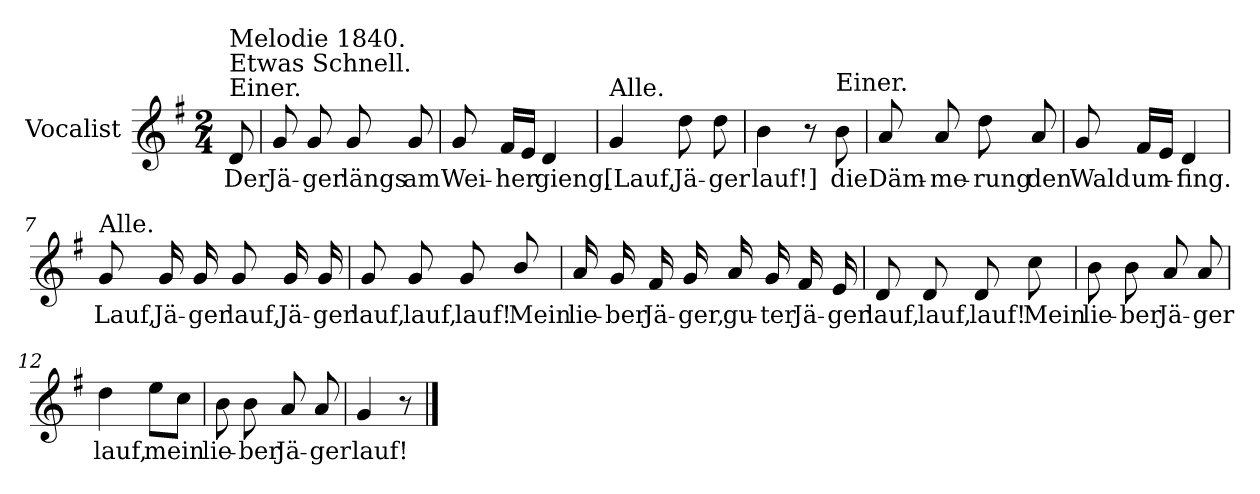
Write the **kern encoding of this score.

**kern	**text
*part1	*part1
*staff1	*staff1
*I"Vocalist	*
*k[f#]	*
*G:	*
*M2/4	*
=	=
!LO:TX:a:t=Einer.	!
!LO:TX:a:t=Etwas Schnell.	!
!LO:TX:a:t=Melodie 1840.	!
8d	Der
=1	=1
8g	Jä-
8g	-ger
8g	längs
8g	am
=2	=2
8g	Wei-
16f#LL	-her
16eJJ	.
4d	gieng,
=3	=3
!LO:TX:a:t=Alle.	!
4g	[Lauf,
8dd	Jä-
8dd	-ger
=4	=4
4b	lauf!]
8r	.
!LO:TX:a:t=Einer.	!
8b	die
=5	=5
8a	Däm-
8a	-me-
8dd	-rung
8a	den
=6	=6
8g	Wald
16f#LL	um-
16eJJ	.
4d	-fing.
=7	=7
!LO:TX:a:t=Alle.	!
8g	Lauf,
16g	Jä-
16g	-ger
8g	lauf,
16g	Jä-
16g	-ger
=8	=8
8g	lauf,
8g	lauf,
8g	lauf!
8b/	Mein
=9	=9
16a	lie-
16g	-ber
16f#	Jä-
16g	-ger,
16a	gu-
16g	-ter
16f#	Jä-
16e	-ger
=10	=10
8d	lauf,
8d	lauf,
8d	lauf!
8cc	Mein
=11	=11
8b	lie-
8b	-ber
8a	Jä-
8a	-ger
=12	=12
4dd	lauf,
8eeL	mein
8ccJ	.
=13	=13
8b	lie-
8b	-ber
8a	Jä-
8a	-ger
=14	=14
4g	lauf!
8r	.
==	==
*-	*-
